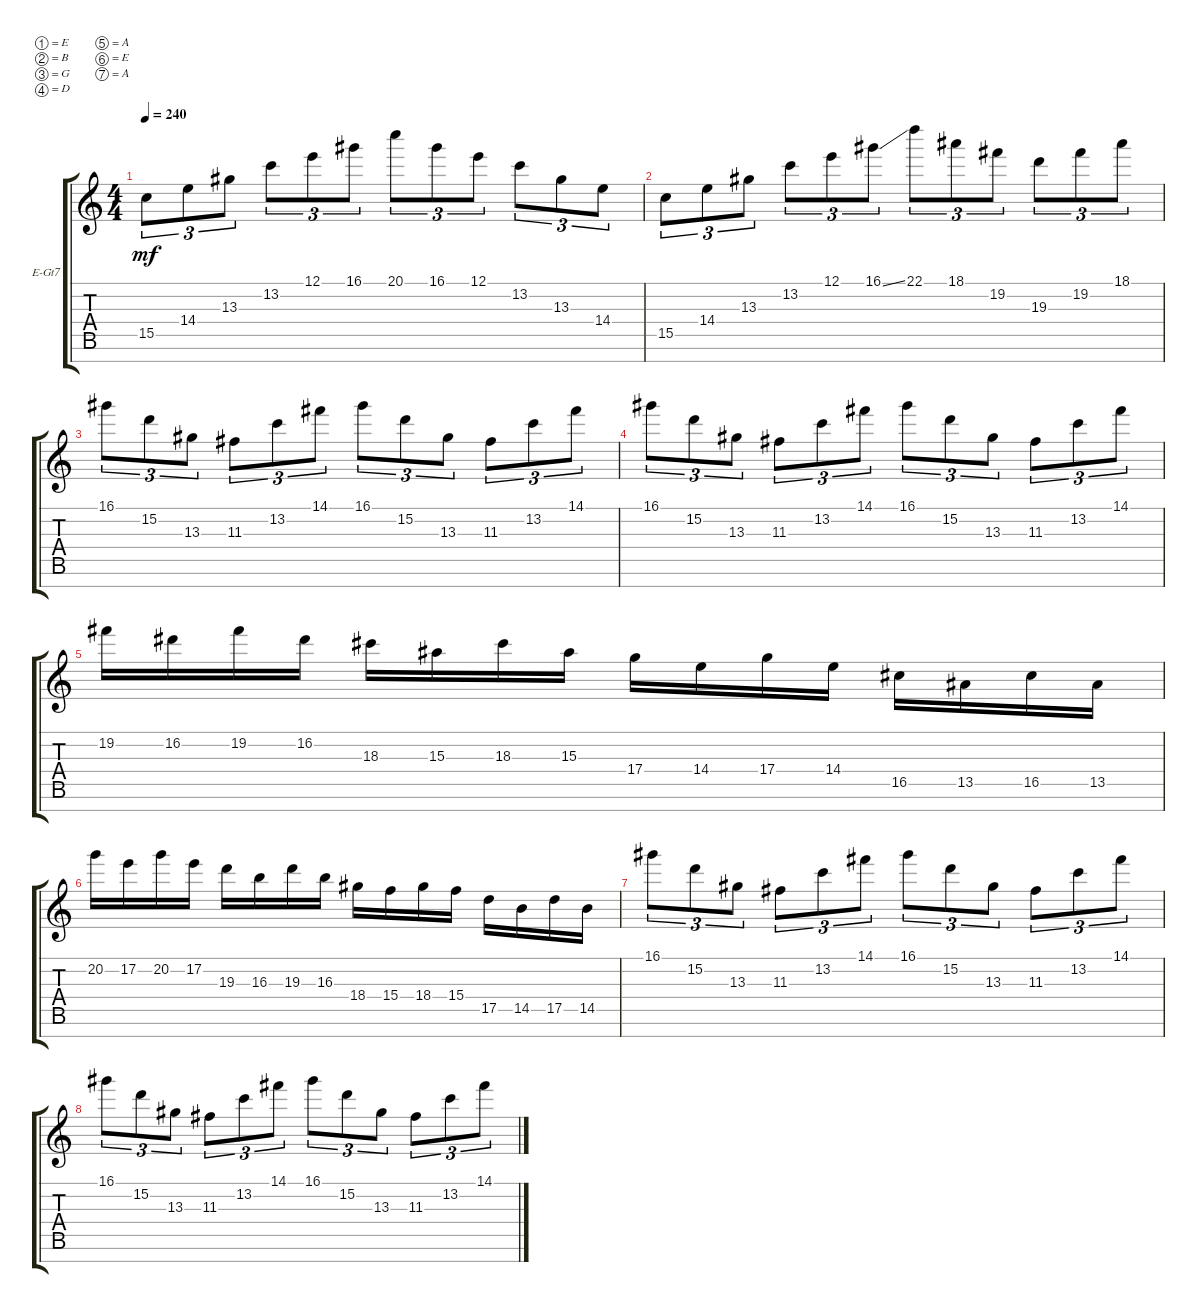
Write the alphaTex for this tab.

\defaultSystemsLayout 4
\bracketExtendMode groupsimilarinstruments
\firstSystemTrackNameOrientation horizontal
\otherSystemsTrackNameOrientation horizontal
\track ("Electric Guitar" "E-Gt7") {instrument distortionguitar}
\staff {score tabs}
\tuning (E4 B3 G3 D3 A2 E2 A1)
\ts (4 4)
\tempo 240
\clef g2
\ks c
15.5.8{tu (3 2) dy mf} 14.4.8{tu (3 2)} 13.3.8{tu (3 2)} 13.2.8{tu (3 2)} 12.1.8{tu (3 2)} 16.1.8{tu (3 2)} 20.1.8{tu (3 2)} 16.1.8{tu (3 2)} 12.1.8{tu (3 2)} 13.2.8{tu (3 2)} 13.3.8{tu (3 2)} 14.4.8{tu (3 2)} |
15.5.8{tu (3 2)} 14.4.8{tu (3 2)} 13.3.8{tu (3 2)} 13.2.8{tu (3 2)} 12.1.8{tu (3 2)} 16.1{ss}.8{tu (3 2)} 22.1.8{tu (3 2)} 18.1.8{tu (3 2)} 19.2.8{tu (3 2)} 19.3.8{tu (3 2)} 19.2.8{tu (3 2)} 18.1.8{tu (3 2)} |
16.1.8{tu (3 2)} 15.2.8{tu (3 2)} 13.3.8{tu (3 2)} 11.3.8{tu (3 2)} 13.2.8{tu (3 2)} 14.1.8{tu (3 2)} 16.1.8{tu (3 2)} 15.2.8{tu (3 2)} 13.3.8{tu (3 2)} 11.3.8{tu (3 2)} 13.2.8{tu (3 2)} 14.1.8{tu (3 2)} |
16.1.8{tu (3 2)} 15.2.8{tu (3 2)} 13.3.8{tu (3 2)} 11.3.8{tu (3 2)} 13.2.8{tu (3 2)} 14.1.8{tu (3 2)} 16.1.8{tu (3 2)} 15.2.8{tu (3 2)} 13.3.8{tu (3 2)} 11.3.8{tu (3 2)} 13.2.8{tu (3 2)} 14.1.8{tu (3 2)} |
19.2.16 16.2.16 19.2.16 16.2.16 18.3.16 15.3.16 18.3.16 15.3.16 17.4.16 14.4.16 17.4.16 14.4.16 16.5.16 13.5.16 16.5.16 13.5.16 |
20.2.16 17.2.16 20.2.16 17.2.16 19.3.16 16.3.16 19.3.16 16.3.16 18.4.16 15.4.16 18.4.16 15.4.16 17.5.16 14.5.16 17.5.16 14.5.16 |
16.1.8{tu (3 2)} 15.2.8{tu (3 2)} 13.3.8{tu (3 2)} 11.3.8{tu (3 2)} 13.2.8{tu (3 2)} 14.1.8{tu (3 2)} 16.1.8{tu (3 2)} 15.2.8{tu (3 2)} 13.3.8{tu (3 2)} 11.3.8{tu (3 2)} 13.2.8{tu (3 2)} 14.1.8{tu (3 2)} |
16.1.8{tu (3 2)} 15.2.8{tu (3 2)} 13.3.8{tu (3 2)} 11.3.8{tu (3 2)} 13.2.8{tu (3 2)} 14.1.8{tu (3 2)} 16.1.8{tu (3 2)} 15.2.8{tu (3 2)} 13.3.8{tu (3 2)} 11.3.8{tu (3 2)} 13.2.8{tu (3 2)} 14.1.8{tu (3 2)}
